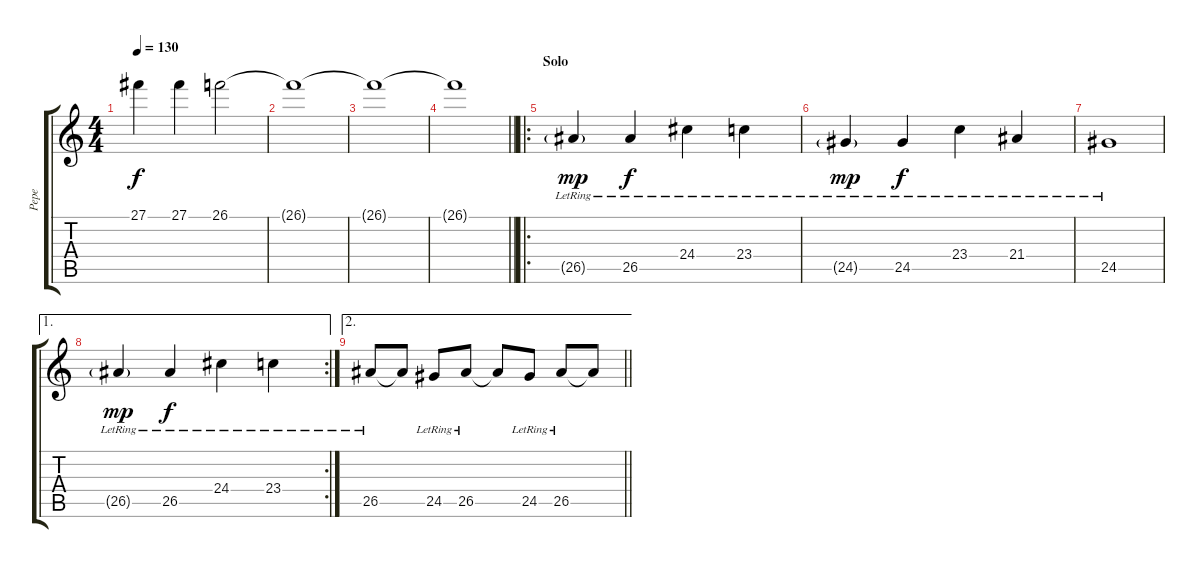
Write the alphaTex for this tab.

\track ("Pepe" "Pepe") {instrument electricgrandpiano}
\staff {score tabs}
\tuning (Eb4 Bb3 Gb3 Db3 Ab2 Eb2) {hide}
\ts (4 4)
\tempo 130
\clef g2
\ks c
27.1.4{dy f} 27.1.4 26.1.2 |
26.1{t}.1 |
26.1{t}.1 |
\barLineRight lightlight
26.1{t}.1 |
\ro
\section ("" "Solo")
26.5{g lr}.4{dy mp} 26.5{lr}.4{dy f} 24.4{lr}.4 23.4{lr}.4 |
24.5{g lr}.4{dy mp} 24.5{lr}.4{dy f} 23.4{lr}.4 21.4{lr}.4 |
24.5{lr}.1 |
\ae 1
\rc 2
26.5{g lr}.4{dy mp} 26.5{lr}.4{dy f} 24.4{lr}.4 23.4{lr}.4 |
\ae 2
\barLineRight lightlight
26.5{lr}.8 26.5{t}.8 24.5{lr}.8 26.5{lr}.8 26.5{t}.8 24.5{lr}.8 26.5{lr}.8 26.5{t}.8
